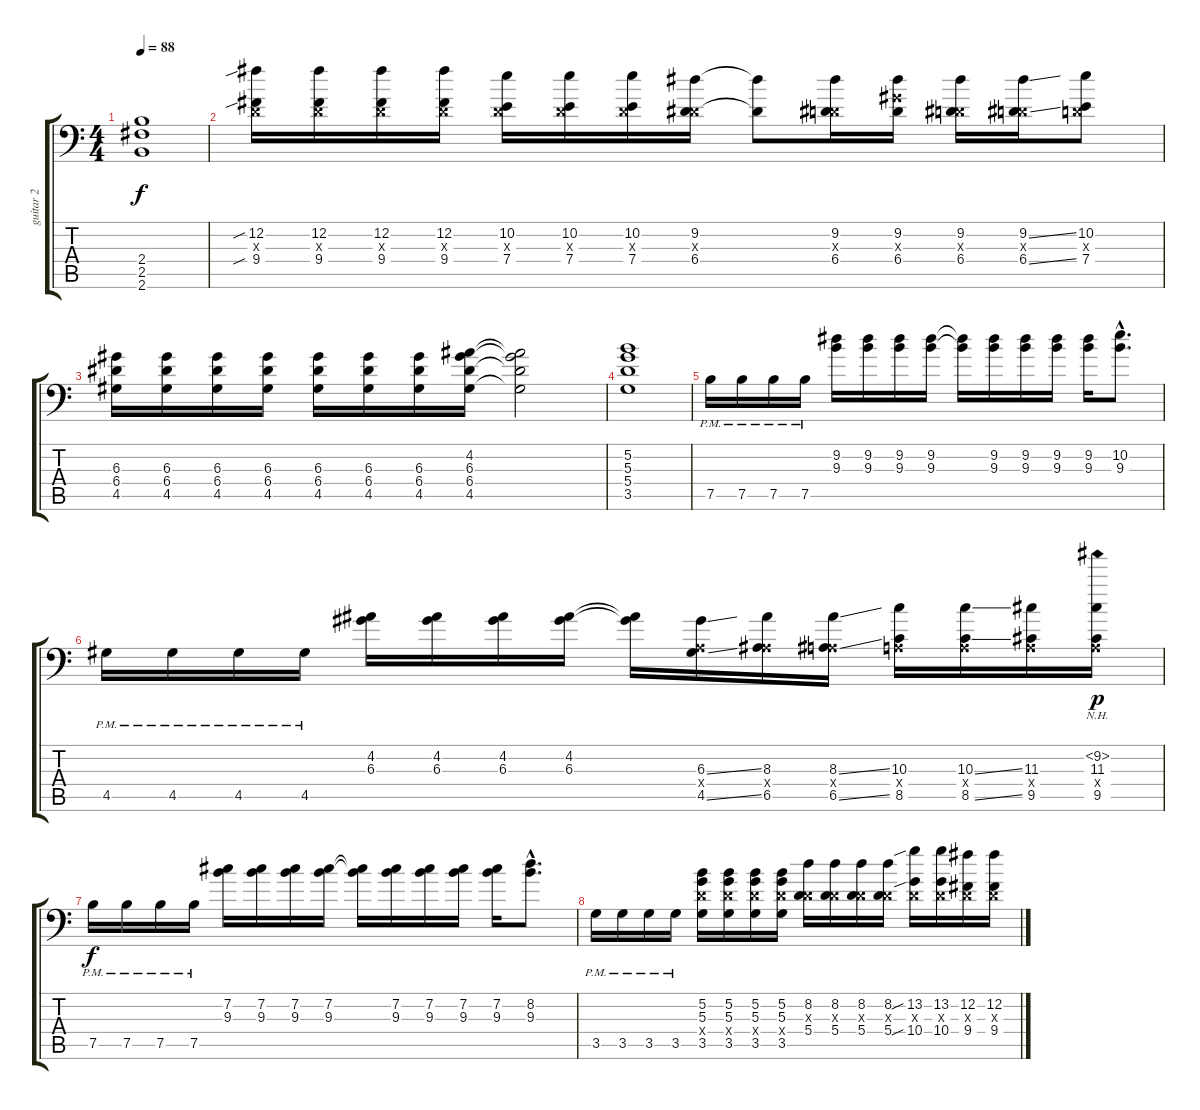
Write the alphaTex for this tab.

\track ("guitar 2" "guitar 2") {instrument distortionguitar}
\staff {score tabs}
\tuning (B3 Gb3 D3 A2 E2 A1) {hide}
\ts (4 4)
\tempo 88
\clef f4
\ks c
(2.4 2.5 2.6).1{dy f} |
(12.2{sib} 0.3{x} 9.4{sib}).16 (12.2 0.3{x} 9.4).16 (12.2 0.3{x} 9.4).16 (12.2 0.3{x} 9.4).16 (10.2 0.3{x} 7.4).16 (10.2 0.3{x} 7.4).16 (10.2 0.3{x} 7.4).16 (9.2 0.3{x} 6.4).16 (9.2{t} 6.4{t}).8 (9.2 0.3{x} 6.4).16 (9.2 6.3{x} 6.4).16 (9.2 0.3{x} 6.4).16 (9.2{ss} 0.3{x} 6.4{ss}).16 (10.2 0.3{x} 7.4).8 |
(6.3 6.4 4.5).16 (6.3 6.4 4.5).16 (6.3 6.4 4.5).16 (6.3 6.4 4.5).16 (6.3 6.4 4.5).16 (6.3 6.4 4.5).16 (6.3 6.4 4.5).16 (4.2 6.3 6.4 4.5).16 (4.2{t} 6.3{t} 6.4{t} 4.5{t}).2 |
(5.2 5.3 5.4 3.5).1 |
7.5{pm}.16 7.5{pm}.16 7.5{pm}.16 7.5{pm}.16 (9.2 9.3).16 (9.2 9.3).16 (9.2 9.3).16 (9.2 9.3).16 (9.2{t} 9.3{t}).16 (9.2 9.3).16 (9.2 9.3).16 (9.2 9.3).16 (9.2 9.3).16 (10.2{hac} 9.3{hac}).8{d} |
4.5{pm}.16 4.5{pm}.16 4.5{pm}.16 4.5{pm}.16 (4.2 6.3).16 (4.2 6.3).16 (4.2 6.3).16 (4.2 6.3).16 (4.2{t} 6.3{t}).16 (6.3{ss} 0.4{x} 4.5{ss}).16 (8.3 0.4{x} 6.5).16 (8.3{ss} 0.4{x} 6.5{ss}).16 (10.3 0.4{x} 8.5).16 (10.3{ss} 0.4{x} 8.5{ss}).16 (11.3 0.4{x} 9.5).16 (9.2{nh} 11.3 0.4{x} 9.5).16{dy p} |
7.5{pm}.16{dy f} 7.5{pm}.16 7.5{pm}.16 7.5{pm}.16 (7.2 9.3).16 (7.2 9.3).16 (7.2 9.3).16 (7.2 9.3).16 (7.2{t} 9.3{t}).16 (7.2 9.3).16 (7.2 9.3).16 (7.2 9.3).16 (7.2 9.3).16 (8.2{hac} 9.3{hac}).8{d} |
3.5{pm}.16 3.5{pm}.16 3.5{pm}.16 3.5{pm}.16 (5.2 5.3 5.4{x} 3.5).16 (5.2 5.3 5.4{x} 3.5).16 (5.2 5.3 5.4{x} 3.5).16 (5.2 5.3 5.4{x} 3.5).16 (8.2 0.3{x} 5.4).16 (8.2 0.3{x} 5.4).16 (8.2 0.3{x} 5.4).16 (8.2 0.3{x} 5.4).16 (13.2{sib} 0.3{x} 10.4{sib}).16 (13.2 0.3{x} 10.4).16 (12.2 0.3{x} 9.4).16 (12.2 0.3{x} 9.4).16
